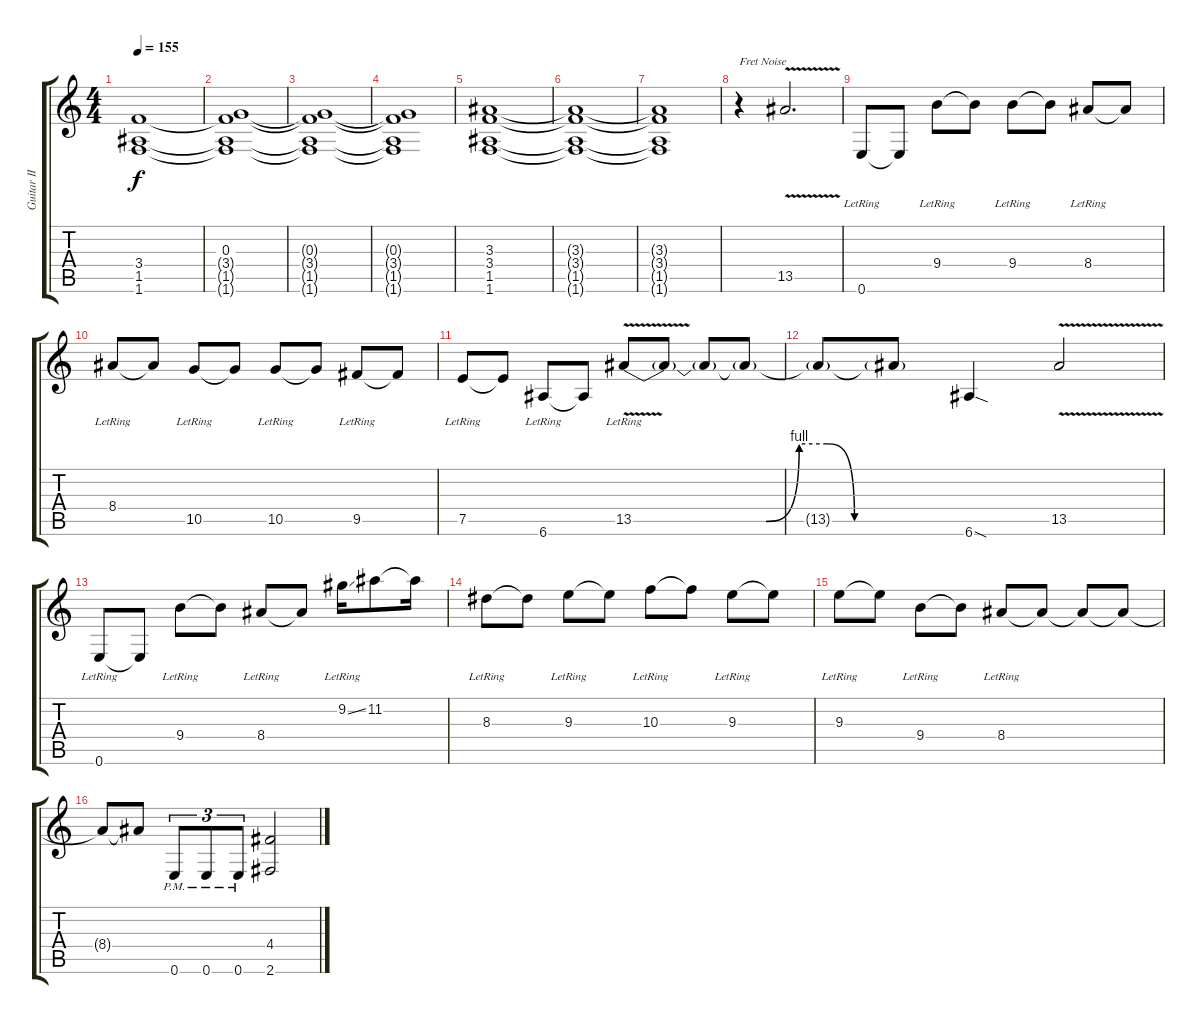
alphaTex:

\track ("Guitar II" "Guitar II") {instrument distortionguitar}
\staff {score tabs}
\tuning (E4 B3 G3 D3 A2 E2) {hide}
\ts (4 4)
\tempo 155
\clef g2
\ks c
(3.4 1.5 1.6).1{dy f instrument distortionguitar} |
(0.3 3.4{t} 1.5{t} 1.6{t}).1 |
(0.3{t} 3.4{t} 1.5{t} 1.6{t}).1 |
(0.3{t} 3.4{t} 1.5{t} 1.6{t}).1 |
(3.3 3.4 1.5 1.6).1 |
(3.3{t} 3.4{t} 1.5{t} 1.6{t}).1 |
(3.3{t} 3.4{t} 1.5{t} 1.6{t}).1 |
r.4{txt "Fret Noise"} 13.5{v}.2{d} |
0.6{lr}.8 0.6{t}.8 9.4{lr}.8 9.4{t}.8 9.4{lr}.8 9.4{t}.8 8.4{lr}.8 8.4{t}.8 |
8.4{lr}.8 8.4{t}.8 10.5{lr}.8 10.5{t}.8 10.5{lr}.8 10.5{t}.8 9.5{lr}.8 9.5{t}.8 |
7.5{lr}.8 7.5{t}.8 6.6{lr}.8 6.6{t}.8 13.5{be (custom 0 0 10 0 24 0 30 4 35 4 40 0 60 0) v lr}.8 13.5{t}.8 13.5{t}.8 13.5{t}.8 |
13.5{t}.8 13.5{t}.8 6.6{sod}.4 13.5{v}.2 |
0.6{lr}.8 0.6{t}.8 9.4{lr}.8 9.4{t}.8 8.4{lr}.8 8.4{t}.8 9.2{ss lr}.16 11.2.8 11.2{t}.16 |
8.3{lr}.8 8.3{t}.8 9.3{lr}.8 9.3{t}.8 10.3{lr}.8 10.3{t}.8 9.3{lr}.8 9.3{t}.8 |
9.3{lr}.8 9.3{t}.8 9.4{lr}.8 9.4{t}.8 8.4{lr}.8 8.4{t}.8 8.4{t}.8 8.4{t}.8 |
8.4{t}.8 8.4{t}.8 0.6{pm}.8{tu (3 2)} 0.6{pm}.8{tu (3 2)} 0.6{pm}.8{tu (3 2)} (4.4 2.6).2
